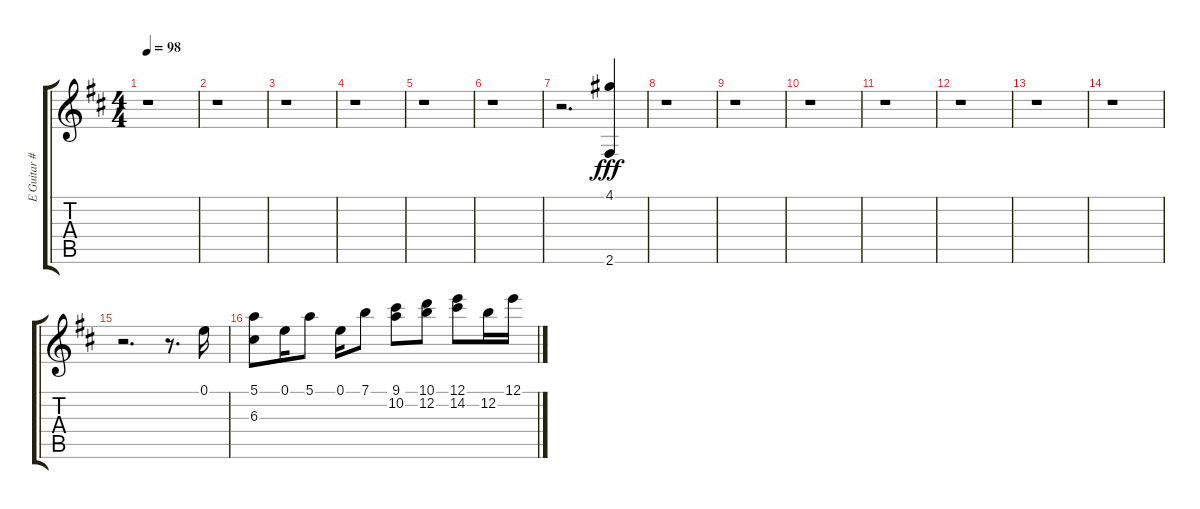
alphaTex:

\track ("E Guitar #3" "E Guitar #") {instrument overdrivenguitar}
\staff {score tabs}
\tuning (E4 B3 G3 D3 A2 E2) {hide}
\ts (4 4)
\tempo 98
\clef g2
\ks d
r.1{dy fff} |
r.1 |
r.1 |
r.1 |
r.1 |
r.1 |
r.2{d} (4.1 2.6).4 |
r.1 |
r.1 |
r.1 |
r.1 |
r.1 |
r.1 |
r.1 |
r.2{d} r.8{d} 0.1.16 |
(5.1 6.3).8 0.1.16 5.1.8 0.1.16 7.1.8 (9.1 10.2).8 (10.1 12.2).8 (12.1 14.2).8 12.2.16 12.1.16
